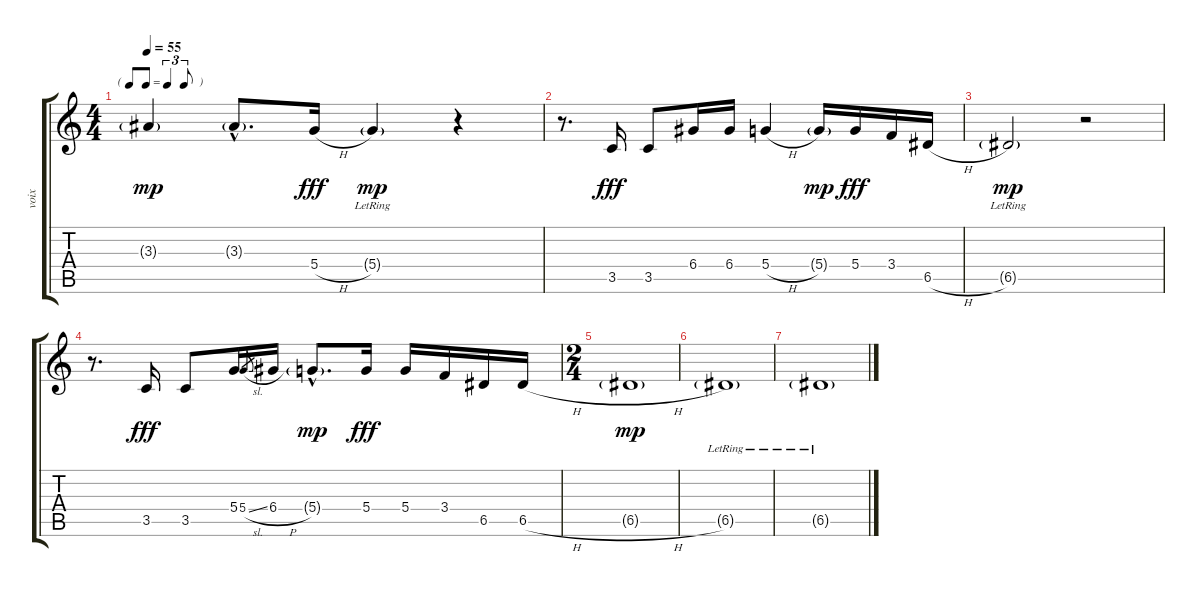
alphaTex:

\track ("voix" "voix") {instrument acousticguitarnylon}
\staff {score tabs}
\tuning (E4 B3 G3 D3 A2 E2) {hide}
\ts (4 4)
\tf triplet8th
\tempo 55
\clef g2
\ks c
3.3{g}.4{dy mp} 3.3{g hac}.8{d} 5.4{h}.16{dy fff} 5.4{g lr}.4{dy mp} r.4 |
r.8{d} 3.5.16{dy fff} 3.5.8 6.4.16 6.4.16 5.4{h}.4 5.4{g}.16{dy mp} 5.4.16{dy fff} 3.4.16 6.5{h}.16 |
6.5{g lr}.2{dy mp} r.2 |
r.8{d} 3.5.16{dy fff} 3.5.8 5.4.16 5.4{sl}.8{gr} 6.4{h}.16 5.4{g hac}.8{d dy mp} 5.4.16{dy fff} 5.4.16 3.4.16 6.5.16 6.5{h}.16 |
\ts (2 4)
6.5{h g}.1{dy mp} |
6.5{g lr}.1 |
6.5{g lr}.1
